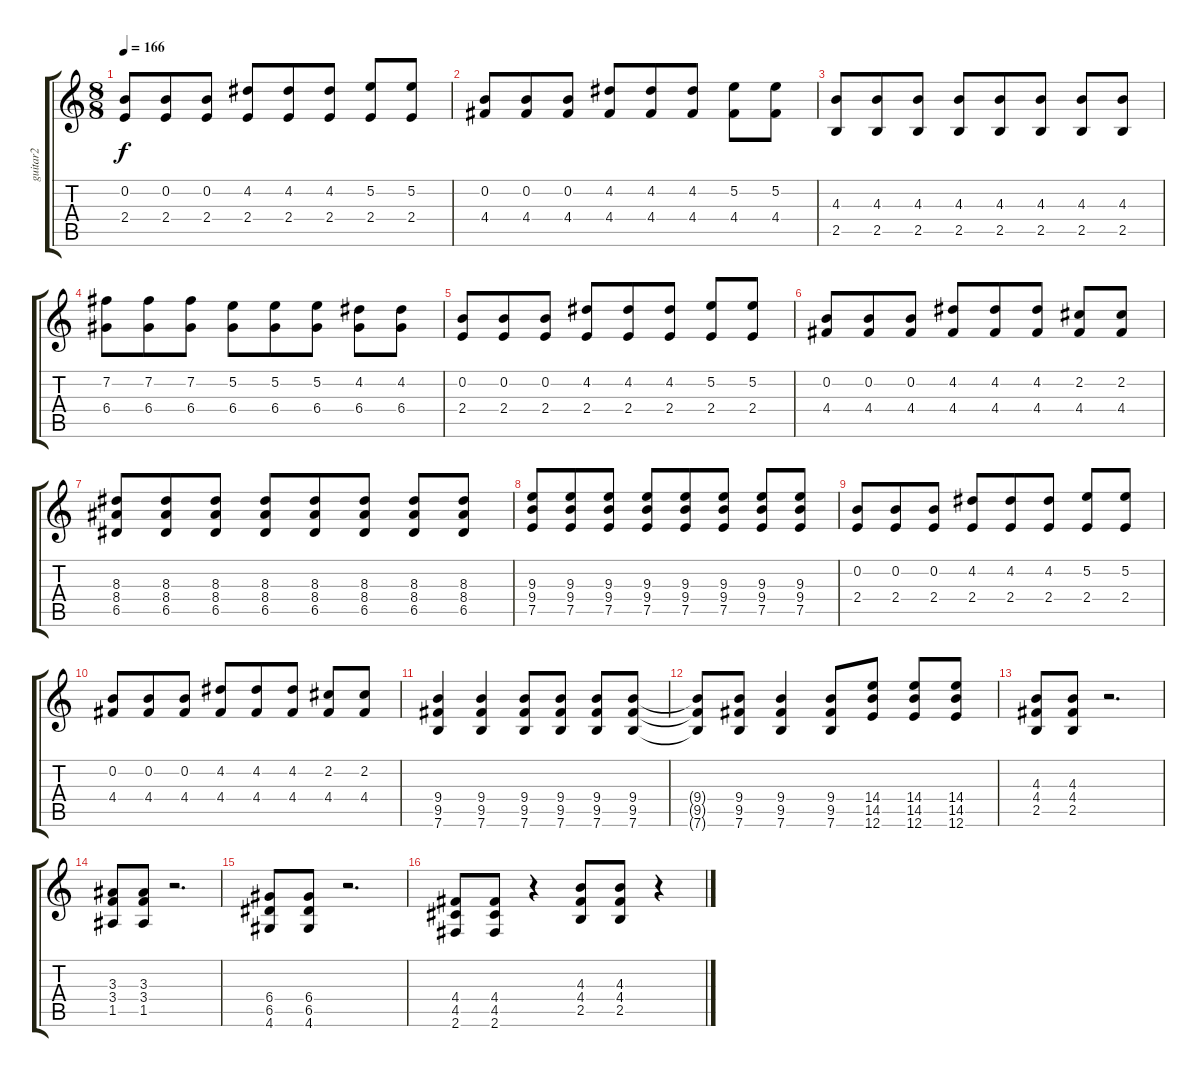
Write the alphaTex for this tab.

\track ("guitar2" "guitar2") {instrument overdrivenguitar}
\staff {score tabs}
\tuning (E4 B3 G3 D3 A2 E2) {hide}
\ts (8 8)
\tempo 166
\clef g2
\ks c
(0.2 2.4).8{dy f} (0.2 2.4).8 (0.2 2.4).8 (4.2 2.4).8 (4.2 2.4).8 (4.2 2.4).8 (5.2 2.4).8 (5.2 2.4).8 |
(0.2 4.4).8 (0.2 4.4).8 (0.2 4.4).8 (4.2 4.4).8 (4.2 4.4).8 (4.2 4.4).8 (5.2 4.4).8 (5.2 4.4).8 |
(4.3 2.5).8 (4.3 2.5).8 (4.3 2.5).8 (4.3 2.5).8 (4.3 2.5).8 (4.3 2.5).8 (4.3 2.5).8 (4.3 2.5).8 |
(7.2 6.4).8 (7.2 6.4).8 (7.2 6.4).8 (5.2 6.4).8 (5.2 6.4).8 (5.2 6.4).8 (4.2 6.4).8 (4.2 6.4).8 |
(0.2 2.4).8 (0.2 2.4).8 (0.2 2.4).8 (4.2 2.4).8 (4.2 2.4).8 (4.2 2.4).8 (5.2 2.4).8 (5.2 2.4).8 |
(0.2 4.4).8 (0.2 4.4).8 (0.2 4.4).8 (4.2 4.4).8 (4.2 4.4).8 (4.2 4.4).8 (2.2 4.4).8 (2.2 4.4).8 |
(8.3 8.4 6.5).8 (8.3 8.4 6.5).8 (8.3 8.4 6.5).8 (8.3 8.4 6.5).8 (8.3 8.4 6.5).8 (8.3 8.4 6.5).8 (8.3 8.4 6.5).8 (8.3 8.4 6.5).8 |
(9.3 9.4 7.5).8 (9.3 9.4 7.5).8 (9.3 9.4 7.5).8 (9.3 9.4 7.5).8 (9.3 9.4 7.5).8 (9.3 9.4 7.5).8 (9.3 9.4 7.5).8 (9.3 9.4 7.5).8 |
(0.2 2.4).8 (0.2 2.4).8 (0.2 2.4).8 (4.2 2.4).8 (4.2 2.4).8 (4.2 2.4).8 (5.2 2.4).8 (5.2 2.4).8 |
(0.2 4.4).8 (0.2 4.4).8 (0.2 4.4).8 (4.2 4.4).8 (4.2 4.4).8 (4.2 4.4).8 (2.2 4.4).8 (2.2 4.4).8 |
(9.4 9.5 7.6).4 (9.4 9.5 7.6).4 (9.4 9.5 7.6).8 (9.4 9.5 7.6).8 (9.4 9.5 7.6).8 (9.4 9.5 7.6).8 |
(9.4{t} 9.5{t} 7.6{t}).8 (9.4 9.5 7.6).8 (9.4 9.5 7.6).4 (9.4 9.5 7.6).8 (14.4 14.5 12.6).8 (14.4 14.5 12.6).8 (14.4 14.5 12.6).8 |
(4.3 4.4 2.5).8 (4.3 4.4 2.5).8 r.2{d} |
(3.3 3.4 1.5).8 (3.3 3.4 1.5).8 r.2{d} |
(6.4 6.5 4.6).8 (6.4 6.5 4.6).8 r.2{d} |
(4.4 4.5 2.6).8 (4.4 4.5 2.6).8 r.4 (4.3 4.4 2.5).8 (4.3 4.4 2.5).8 r.4
